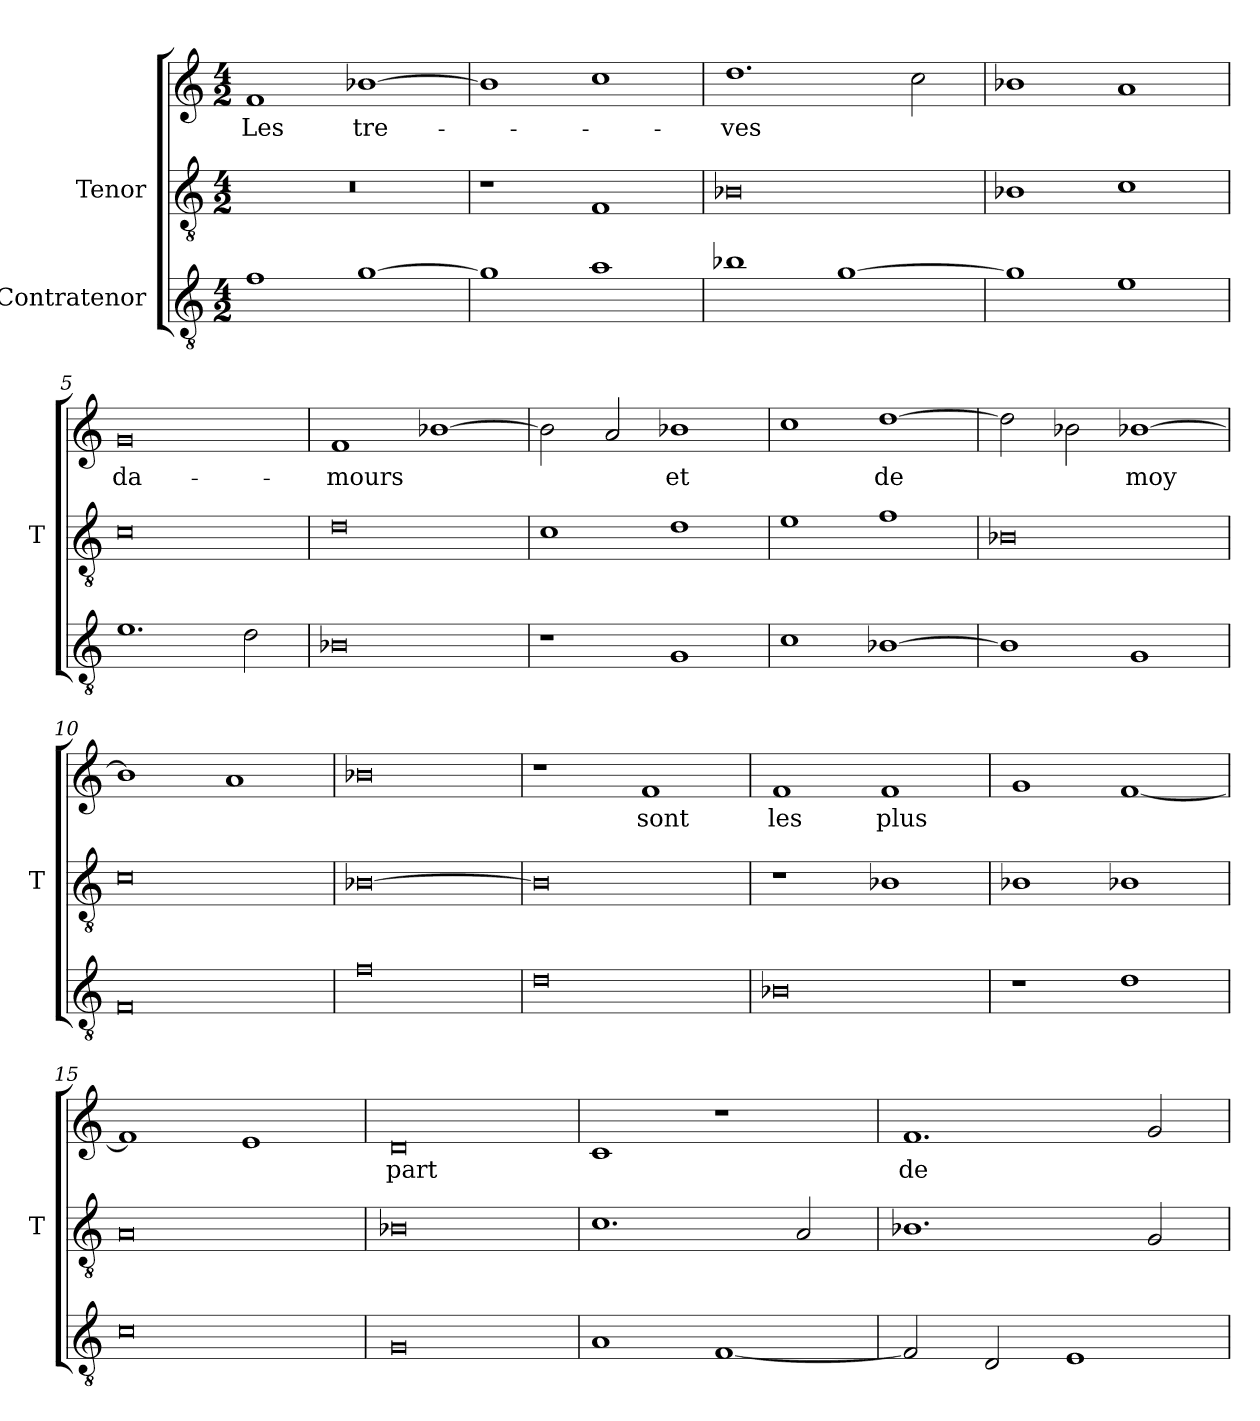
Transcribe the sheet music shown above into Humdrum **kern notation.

**kern	**kern	**kern	**text
*part3	*part2	*part1	*part1
*staff3	*staff2	*staff1	*staff1
*I"Contratenor	*I"Tenor	*	*
*	*I'T	*	*
*clefGv2	*clefGv2	*clefG2	*
*M4/2	*M4/2	*M4/2	*
=1	=1	=1	=1
1f	0r	1f	-Les
[1g	.	[1b-X	tre-
=2	=2	=2	=2
1g]	1r	1b-]	.
1a	1F	1cc	.
=3	=3	=3	=3
1b-X	0B-X	1.dd	-ves
[1g	.	.	.
.	.	2cc	.
=4	=4	=4	=4
1g]	1B-X	1b-X	.
1e	1c	1a	.
=5	=5	=5	=5
1.e	0c	0g	da-
2d	.	.	.
=6	=6	=6	=6
0B-X	0d	1f	-mours
.	.	[1b-X	.
=7	=7	=7	=7
1r	1c	2b-]	.
.	.	2a	.
1G	1d	1b-X	-et
=8	=8	=8	=8
1c	1e	1cc	.
[1B-X	1f	[1dd	-de
=9	=9	=9	=9
1B-]	0B-X	2dd]	.
.	.	2b-X	.
1G	.	[1b-X	-moy
=10	=10	=10	=10
0F	0c	1b-]	.
.	.	1a	.
=11	=11	=11	=11
0f	[0B-X	0b-X	.
=12	=12	=12	=12
0d	0B-]	1r	.
.	.	1f	-sont
=13	=13	=13	=13
0B-X	1r	1f	-les
.	1B-X	1f	-plus
=14	=14	=14	=14
1r	1B-X	1g	.
1d	1B-X	[1f	.
=15	=15	=15	=15
0c	0A	1f]	.
.	.	1e	.
=16	=16	=16	=16
0G	0B-X	0d	-part
=17	=17	=17	=17
1A	1.c	1c	.
[1F	.	1r	.
.	2A	.	.
=18	=18	=18	=18
2F]	1.B-X	1.f	-de
2D	.	.	.
1E	.	.	.
.	2G	2g	.
=	=	=	=
*-	*-	*-	*-
